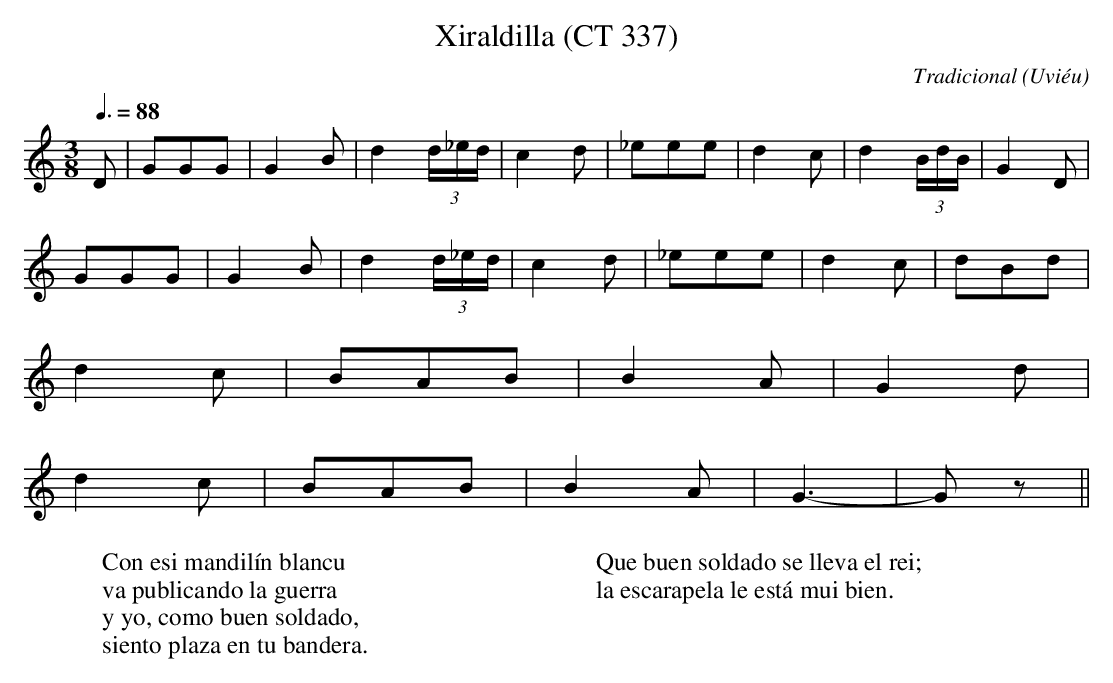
X:1
T:Xiraldilla (CT 337)
C:Tradicional
O:Uviéu
M:3/8
L:1/8
Q:3/8=88
K:C
D|GGG|G2 B|d2 (3d/_e/d/|c2 d|_eee|d2 c|d2 (3B/d/B/|G2 D|
GGG|G2 B|d2 (3d/_e/d/|c2 d|_eee|d2 c|dBd|
d2c|BAB|B2 A|G2 d|
d2 c|BAB|B2 A|G3-|Gz||
W:Con esi mandilín blancu
W:va publicando la guerra
W:y yo, como buen soldado,
W:siento plaza en tu bandera.
W:
W:Que buen soldado se lleva el rei;
W:la escarapela le está mui bien.
W:
